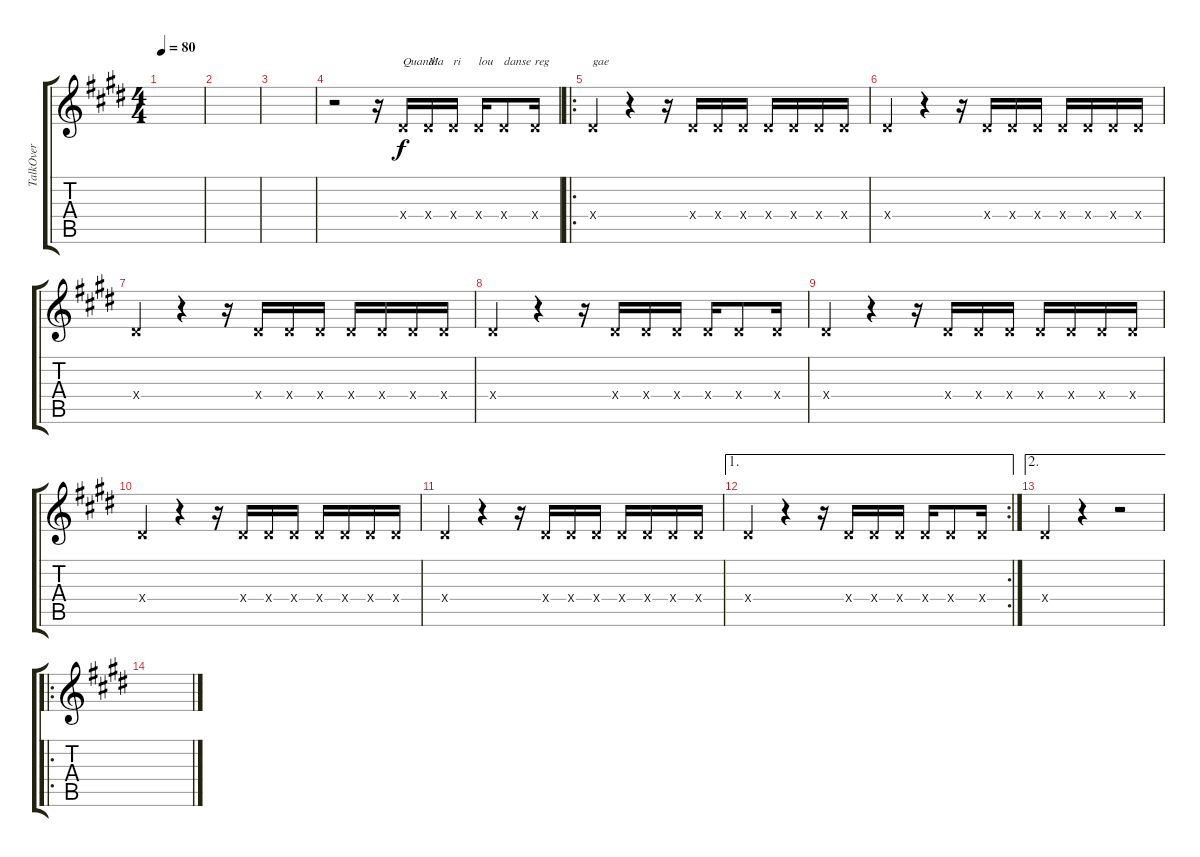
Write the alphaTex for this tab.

\track ("TalkOver" "TalkOver") {instrument acousticguitarsteel}
\staff {score tabs}
\tuning (E4 B3 G3 D3 A2 E2) {hide}
\ts (4 4)
\tempo 80
\clef g2
\ks e
|
|
|
r.2 r.16 1.4{x}.16{txt "Quand"} 1.4{x}.16{txt "Ma"} 1.4{x}.16{txt "ri"} 1.4{x}.16{txt "lou"} 1.4{x}.8{txt "danse"} 1.4{x}.16{txt "reg"} |
\ro
1.4{x}.4{txt "gae"} r.4 r.16 1.4{x}.16 1.4{x}.16 1.4{x}.16 1.4{x}.16 1.4{x}.16 1.4{x}.16 1.4{x}.16 |
1.4{x}.4 r.4 r.16 1.4{x}.16 1.4{x}.16 1.4{x}.16 1.4{x}.16 1.4{x}.16 1.4{x}.16 1.4{x}.16 |
1.4{x}.4 r.4 r.16 1.4{x}.16 1.4{x}.16 1.4{x}.16 1.4{x}.16 1.4{x}.16 1.4{x}.16 1.4{x}.16 |
1.4{x}.4 r.4 r.16 1.4{x}.16 1.4{x}.16 1.4{x}.16 1.4{x}.16 1.4{x}.8 1.4{x}.16 |
1.4{x}.4 r.4 r.16 1.4{x}.16 1.4{x}.16 1.4{x}.16 1.4{x}.16 1.4{x}.16 1.4{x}.16 1.4{x}.16 |
1.4{x}.4 r.4 r.16 1.4{x}.16 1.4{x}.16 1.4{x}.16 1.4{x}.16 1.4{x}.16 1.4{x}.16 1.4{x}.16 |
1.4{x}.4 r.4 r.16 1.4{x}.16 1.4{x}.16 1.4{x}.16 1.4{x}.16 1.4{x}.16 1.4{x}.16 1.4{x}.16 |
\ae 1
\rc 2
1.4{x}.4 r.4 r.16 1.4{x}.16 1.4{x}.16 1.4{x}.16 1.4{x}.16 1.4{x}.8 1.4{x}.16 |
\ae 2
1.4{x}.4 r.4 r.2 |
\ro
